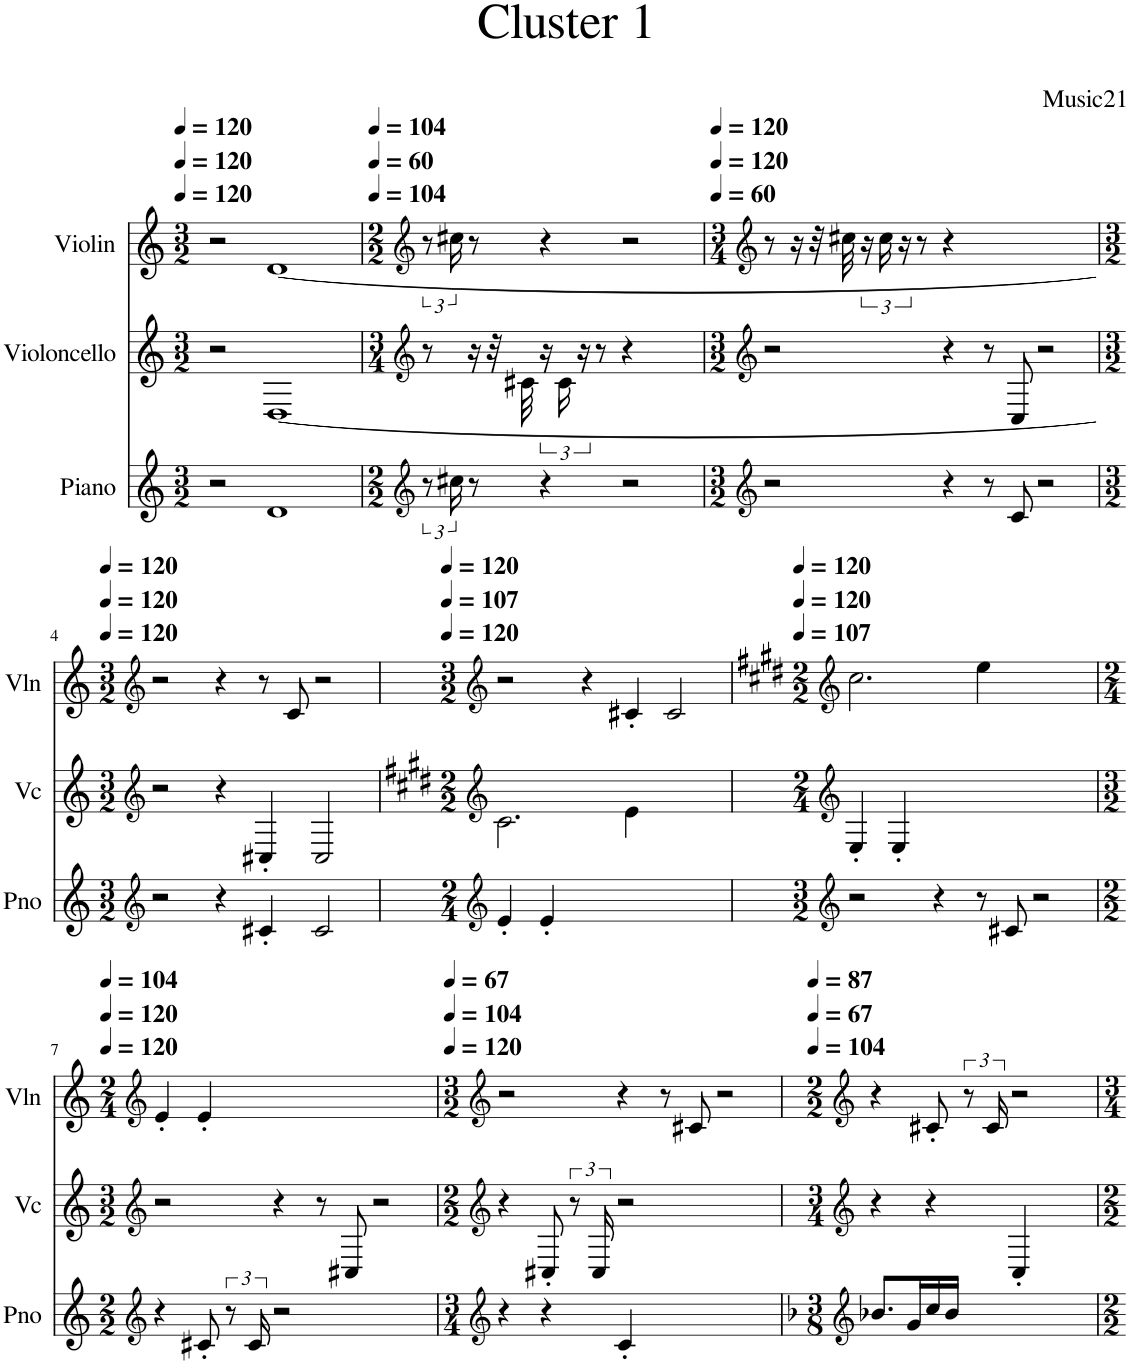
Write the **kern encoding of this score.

**kern	**kern	**kern
*part3	*part2	*part1
*staff3	*staff2	*staff1
*I"Piano	*I"Violoncello	*I"Violin
*I'Pno	*I'Vc	*I'Vln
*clefG2	*clefG2	*clefG2
*k[]	*k[]	*k[]
*M3/2	*M3/2	*M3/2
*MM120	*MM120	*MM120
=1	=1	=1
2r	2r	2r
1d	[1D	[1d
=2	=2	=2
*clefG2	*clefG2	*clefG2
*M2/2	*M3/4	*M2/2
*	*	*MM104
12r	8r	12r
24cc#X\	.	24cc#X\
8r	16r	8r
.	32r	.
.	32c#X\	.
4r	24r	4r
.	24c#\	.
.	24r	.
.	8r	.
2r	4r	2r
.	4ryy	.
=3	=3	=3
*clefG2	*clefG2	*clefG2
*M3/2	*M3/2	*M3/4
*	*	*MM120
2r	2r	8r
.	.	16r
.	.	32r
.	.	32cc#X\
.	.	24r
.	.	24cc#\
.	.	24r
.	.	8r
4r	4r	4r
8r	8r	2.ryy
8c/	8C/	.
2r	2r	.
!!LO:LB:g=z
=4	=4	=4
*clefG2	*clefG2	*clefG2
*M3/2	*M3/2	*M3/2
*	*	*MM120
2r	2r	2r
4r	4r	4r
4c#X'/	4C#X'/	8r
.	.	8c/
2c#/	2C#/	2r
=5	=5	=5
*clefG2	*clefG2	*clefG2
*	*k[f#c#g#d#]	*
*M2/4	*M2/2	*M3/2
*	*	*MM120
4e'/	2.c#\	2r
4e'/	.	.
1ryy	.	4r
.	4e\	4c#X'/
.	2ryy	2c#/
=6	=6	=6
*clefG2	*clefG2	*clefG2
*	*k[]	*k[f#c#g#d#]
*M3/2	*M2/4	*M2/2
*	*	*MM120
2r	4E'/	2.cc#\
.	4E'/	.
4r	1ryy	.
8r	.	4ee\
8c#X/	.	.
2r	.	2ryy
!!LO:LB:g=z
=7	=7	=7
*clefG2	*clefG2	*clefG2
*	*	*k[]
*M2/2	*M3/2	*M2/4
*	*	*MM104
4r	2r	4e'/
8c#X'/	.	4e'/
12r	.	.
24c#/	.	.
2r	4r	1ryy
.	8r	.
.	8C#X/	.
2ryy	2r	.
=8	=8	=8
*clefG2	*clefG2	*clefG2
*M3/4	*M2/2	*M3/2
*	*	*MM67
4r	4r	2r
4r	8C#X'/	.
.	12r	.
.	24C#/	.
4c'/	2r	4r
2.ryy	.	8r
.	.	8c#X/
.	2ryy	2r
=9	=9	=9
*clefG2	*clefG2	*clefG2
*k[b-]	*	*
*M3/8	*M3/4	*M2/2
*	*	*MM87
8.b-X/L	4r	4r
16g/L	.	.
16cc/	4r	8c#X'/
16b-/JJ	.	.
2ryy	.	12r
.	.	24c#/
.	4C'/	2r
.	4ryy	.
8ryy	.	.
=	=	=
*-	*-	*-
